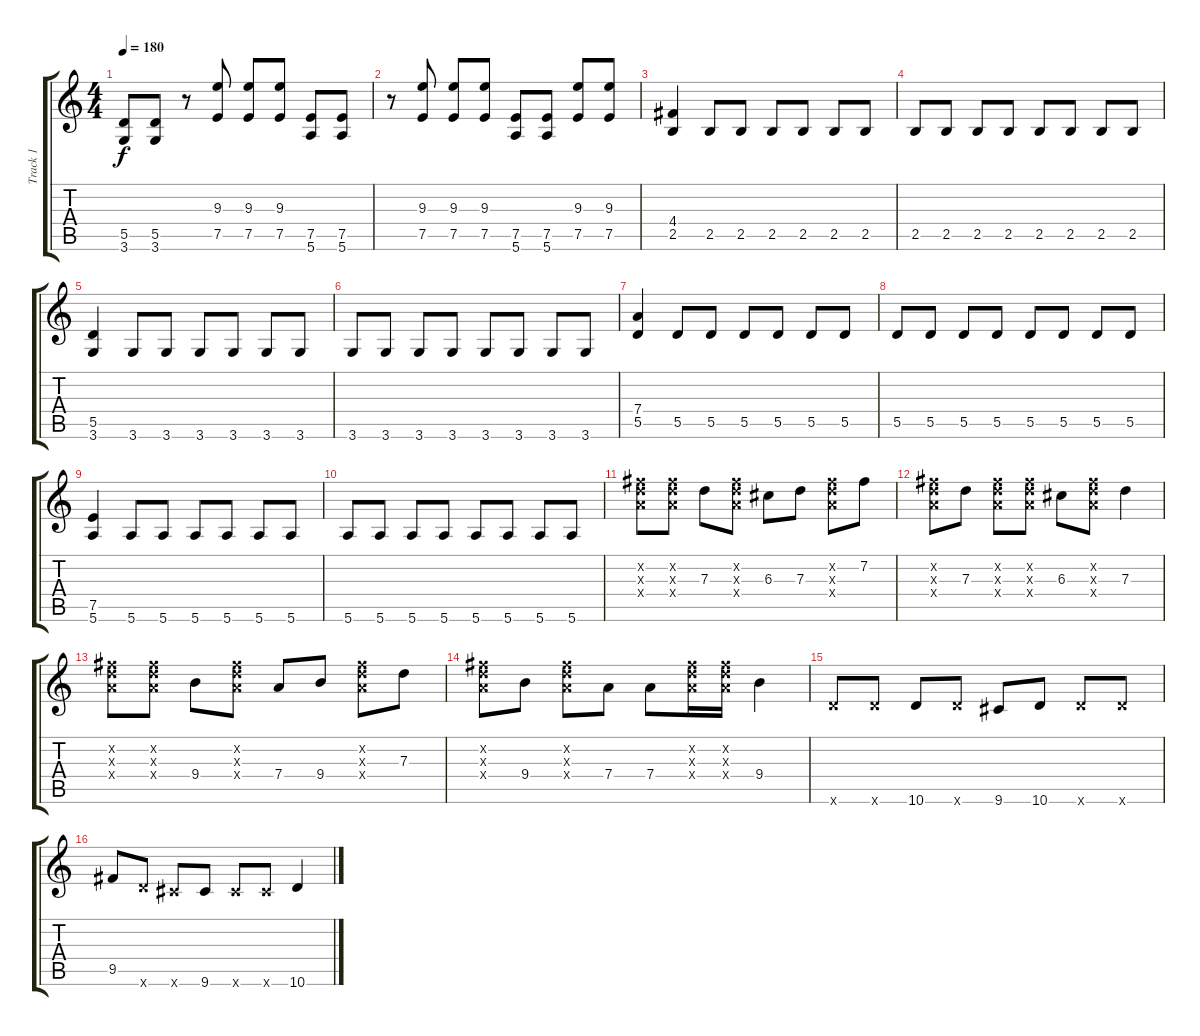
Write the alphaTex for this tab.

\track ("Track 1" "Track 1") {instrument distortionguitar}
\staff {score tabs}
\tuning (E4 B3 G3 D3 A2 E2) {hide}
\ts (4 4)
\tempo 180
\clef g2
\ks c
(5.5 3.6).8{dy f} (5.5 3.6).8 r.8 (9.3 7.5).8 (9.3 7.5).8 (9.3 7.5).8 (7.5 5.6).8 (7.5 5.6).8 |
r.8 (9.3 7.5).8 (9.3 7.5).8 (9.3 7.5).8 (7.5 5.6).8 (7.5 5.6).8 (9.3 7.5).8 (9.3 7.5).8 |
(4.4 2.5).4 2.5.8 2.5.8 2.5.8 2.5.8 2.5.8 2.5.8 |
2.5.8 2.5.8 2.5.8 2.5.8 2.5.8 2.5.8 2.5.8 2.5.8 |
(5.5 3.6).4 3.6.8 3.6.8 3.6.8 3.6.8 3.6.8 3.6.8 |
3.6.8 3.6.8 3.6.8 3.6.8 3.6.8 3.6.8 3.6.8 3.6.8 |
(7.4 5.5).4 5.5.8 5.5.8 5.5.8 5.5.8 5.5.8 5.5.8 |
5.5.8 5.5.8 5.5.8 5.5.8 5.5.8 5.5.8 5.5.8 5.5.8 |
(7.5 5.6).4 5.6.8 5.6.8 5.6.8 5.6.8 5.6.8 5.6.8 |
5.6.8 5.6.8 5.6.8 5.6.8 5.6.8 5.6.8 5.6.8 5.6.8 |
(7.2{x} 7.3{x} 7.4{x}).8 (7.2{x} 7.3{x} 7.4{x}).8 7.3.8 (7.2{x} 7.3{x} 7.4{x}).8 6.3.8 7.3.8 (7.2{x} 7.3{x} 7.4{x}).8 7.2.8 |
(7.2{x} 7.3{x} 7.4{x}).8 7.3.8 (7.2{x} 7.3{x} 7.4{x}).8 (7.2{x} 7.3{x} 7.4{x}).8 6.3.8 (7.2{x} 7.3{x} 7.4{x}).8 7.3.4 |
(7.2{x} 7.3{x} 7.4{x}).8 (7.2{x} 7.3{x} 7.4{x}).8 9.4.8 (7.2{x} 7.3{x} 7.4{x}).8 7.4.8 9.4.8 (7.2{x} 7.3{x} 7.4{x}).8 7.3.8 |
(7.2{x} 7.3{x} 7.4{x}).8 9.4.8 (7.2{x} 7.3{x} 7.4{x}).8 7.4.8 7.4.8 (7.2{x} 7.3{x} 7.4{x}).16 (7.2{x} 7.3{x} 7.4{x}).16 9.4.4 |
10.6{x}.8 10.6{x}.8 10.6.8 10.6{x}.8 9.6.8 10.6.8 10.6{x}.8 10.6{x}.8 |
9.5.8 10.6{x}.8 9.6{x}.8 9.6.8 9.6{x}.8 9.6{x}.8 10.6.4
